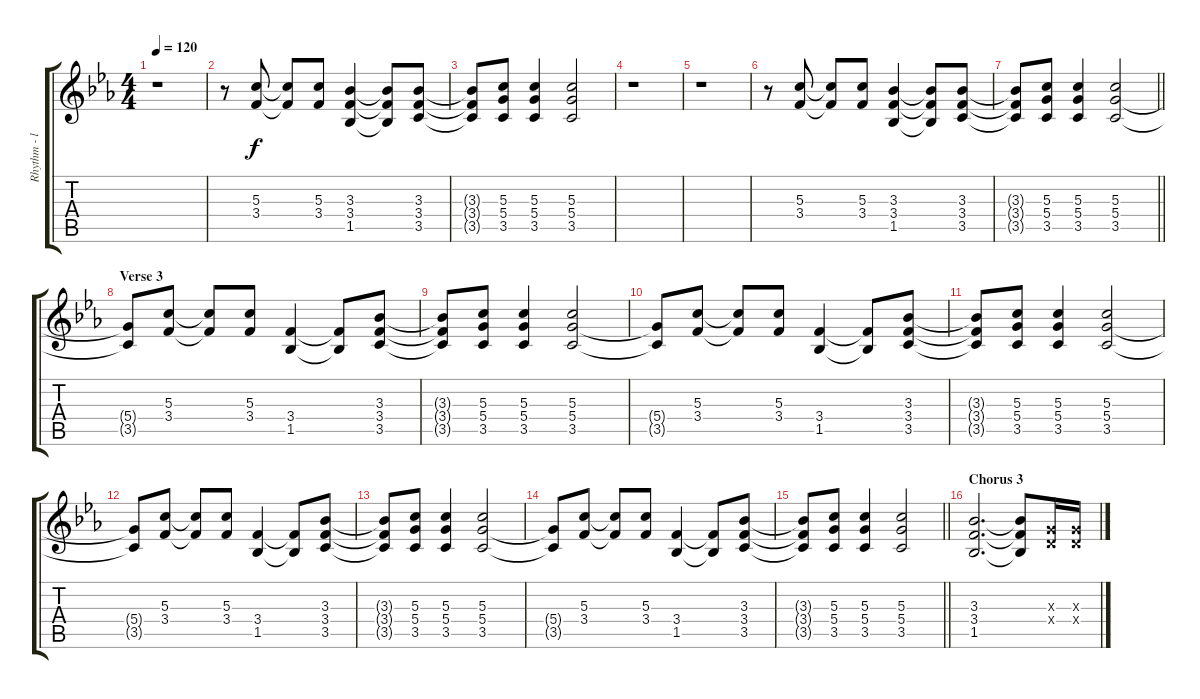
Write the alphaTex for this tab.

\track ("Rhythm - left" "Rhythm - l") {instrument overdrivenguitar}
\staff {score tabs}
\tuning (E4 B3 G3 D3 A2 E2) {hide}
\ts (4 4)
\tempo 120
\clef g2
\ks cminor
r.1{dy p} |
r.8 (5.3 3.4).8{dy f} (5.3{t} 3.4{t}).8 (5.3 3.4).8 (3.3 3.4 1.5).4 (3.3{t} 3.4{t} 1.5{t}).8 (3.3 3.4 3.5).8 |
(3.3{t} 3.4{t} 3.5{t}).8 (5.3 5.4 3.5).8 (5.3 5.4 3.5).4 (5.3 5.4 3.5).2 |
r.1 |
r.1 |
r.8 (5.3 3.4).8 (5.3{t} 3.4{t}).8 (5.3 3.4).8 (3.3 3.4 1.5).4 (3.3{t} 3.4{t} 1.5{t}).8 (3.3 3.4 3.5).8 |
\barLineRight lightlight
(3.3{t} 3.4{t} 3.5{t}).8 (5.3 5.4 3.5).8 (5.3 5.4 3.5).4 (5.3 5.4 3.5).2 |
\section ("" "Verse 3")
(5.4{t} 3.5{t}).8 (5.3 3.4).8 (5.3{t} 3.4{t}).8 (5.3 3.4).8 (3.4 1.5).4 (3.4{t} 1.5{t}).8 (3.3 3.4 3.5).8 |
(3.3{t} 3.4{t} 3.5{t}).8 (5.3 5.4 3.5).8 (5.3 5.4 3.5).4 (5.3 5.4 3.5).2 |
(5.4{t} 3.5{t}).8 (5.3 3.4).8 (5.3{t} 3.4{t}).8 (5.3 3.4).8 (3.4 1.5).4 (3.4{t} 1.5{t}).8 (3.3 3.4 3.5).8 |
(3.3{t} 3.4{t} 3.5{t}).8 (5.3 5.4 3.5).8 (5.3 5.4 3.5).4 (5.3 5.4 3.5).2 |
(5.4{t} 3.5{t}).8 (5.3 3.4).8 (5.3{t} 3.4{t}).8 (5.3 3.4).8 (3.4 1.5).4 (3.4{t} 1.5{t}).8 (3.3 3.4 3.5).8 |
(3.3{t} 3.4{t} 3.5{t}).8 (5.3 5.4 3.5).8 (5.3 5.4 3.5).4 (5.3 5.4 3.5).2 |
(5.4{t} 3.5{t}).8 (5.3 3.4).8 (5.3{t} 3.4{t}).8 (5.3 3.4).8 (3.4 1.5).4 (3.4{t} 1.5{t}).8 (3.3 3.4 3.5).8 |
\barLineRight lightlight
(3.3{t} 3.4{t} 3.5{t}).8 (5.3 5.4 3.5).8 (5.3 5.4 3.5).4 (5.3 5.4 3.5).2 |
\section ("" "Chorus 3")
(3.3 3.4 1.5).2{d} (3.3{t} 3.4{t} 1.5{t}).8 (0.3{x} 0.4{x}).16 (0.3{x} 0.4{x}).16
